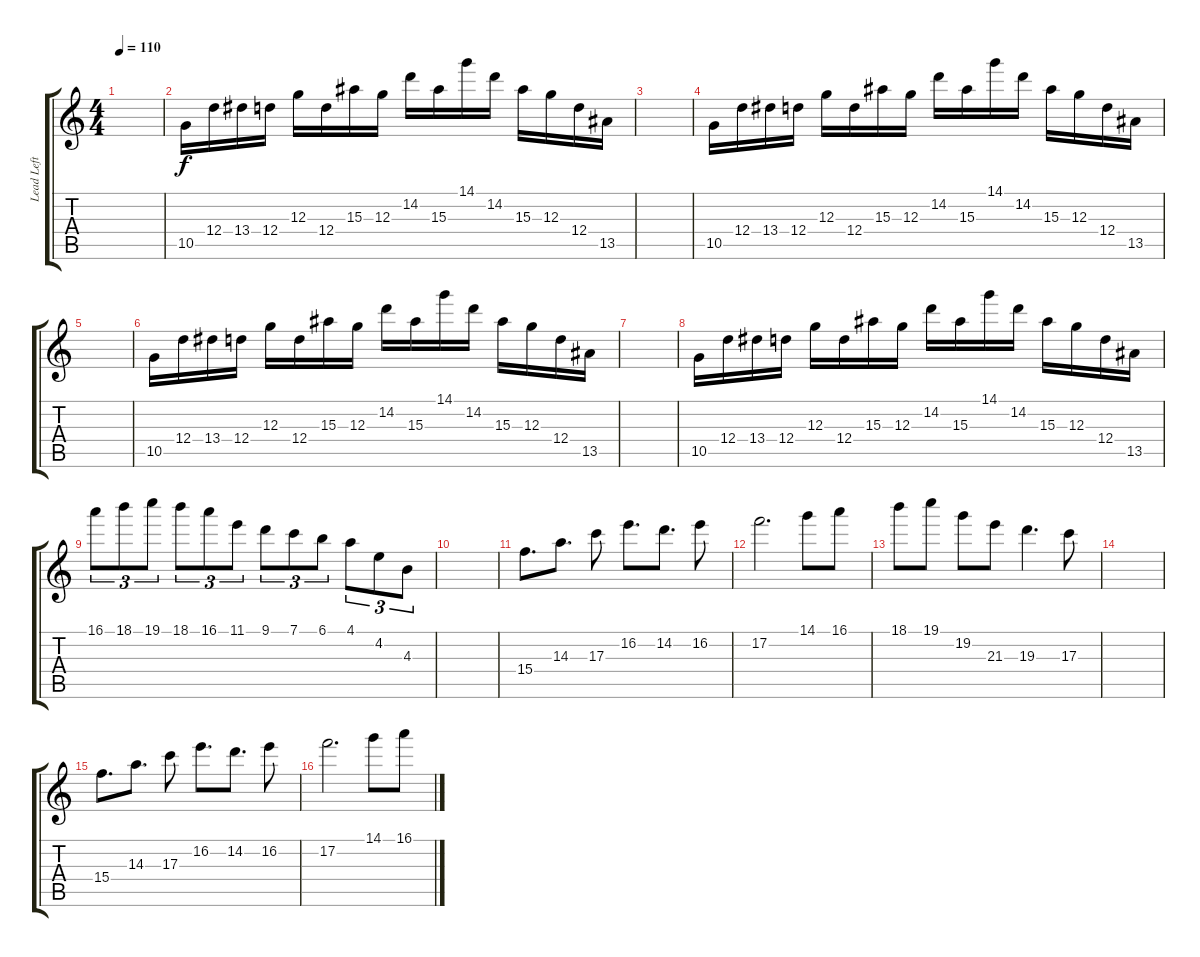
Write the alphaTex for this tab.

\track ("Lead Left" "Lead Left") {instrument overdrivenguitar}
\staff {score tabs}
\tuning (F4 C4 G3 D3 A2 E2) {hide}
\ts (4 4)
\tempo 110
\clef g2
\ks c
|
10.5.16 12.4.16 13.4.16 12.4.16 12.3.16 12.4.16 15.3.16 12.3.16 14.2.16 15.3.16 14.1.16 14.2.16 15.3.16 12.3.16 12.4.16 13.5.16 |
|
10.5.16 12.4.16 13.4.16 12.4.16 12.3.16 12.4.16 15.3.16 12.3.16 14.2.16 15.3.16 14.1.16 14.2.16 15.3.16 12.3.16 12.4.16 13.5.16 |
|
10.5.16 12.4.16 13.4.16 12.4.16 12.3.16 12.4.16 15.3.16 12.3.16 14.2.16 15.3.16 14.1.16 14.2.16 15.3.16 12.3.16 12.4.16 13.5.16 |
|
10.5.16 12.4.16 13.4.16 12.4.16 12.3.16 12.4.16 15.3.16 12.3.16 14.2.16 15.3.16 14.1.16 14.2.16 15.3.16 12.3.16 12.4.16 13.5.16 |
16.1.8{tu (3 2)} 18.1.8{tu (3 2)} 19.1.8{tu (3 2)} 18.1.8{tu (3 2)} 16.1.8{tu (3 2)} 11.1.8{tu (3 2)} 9.1.8{tu (3 2)} 7.1.8{tu (3 2)} 6.1.8{tu (3 2)} 4.1.8{tu (3 2)} 4.2.8{tu (3 2)} 4.3.8{tu (3 2)} |
|
15.4.8{d} 14.3.8{d} 17.3.8 16.2.8{d} 14.2.8{d} 16.2.8 |
17.2.2{d} 14.1.8 16.1.8 |
18.1.8 19.1.8 19.2.8 21.3.8 19.3.4{d} 17.3.8 |
|
15.4.8{d} 14.3.8{d} 17.3.8 16.2.8{d} 14.2.8{d} 16.2.8 |
17.2.2{d} 14.1.8 16.1.8
